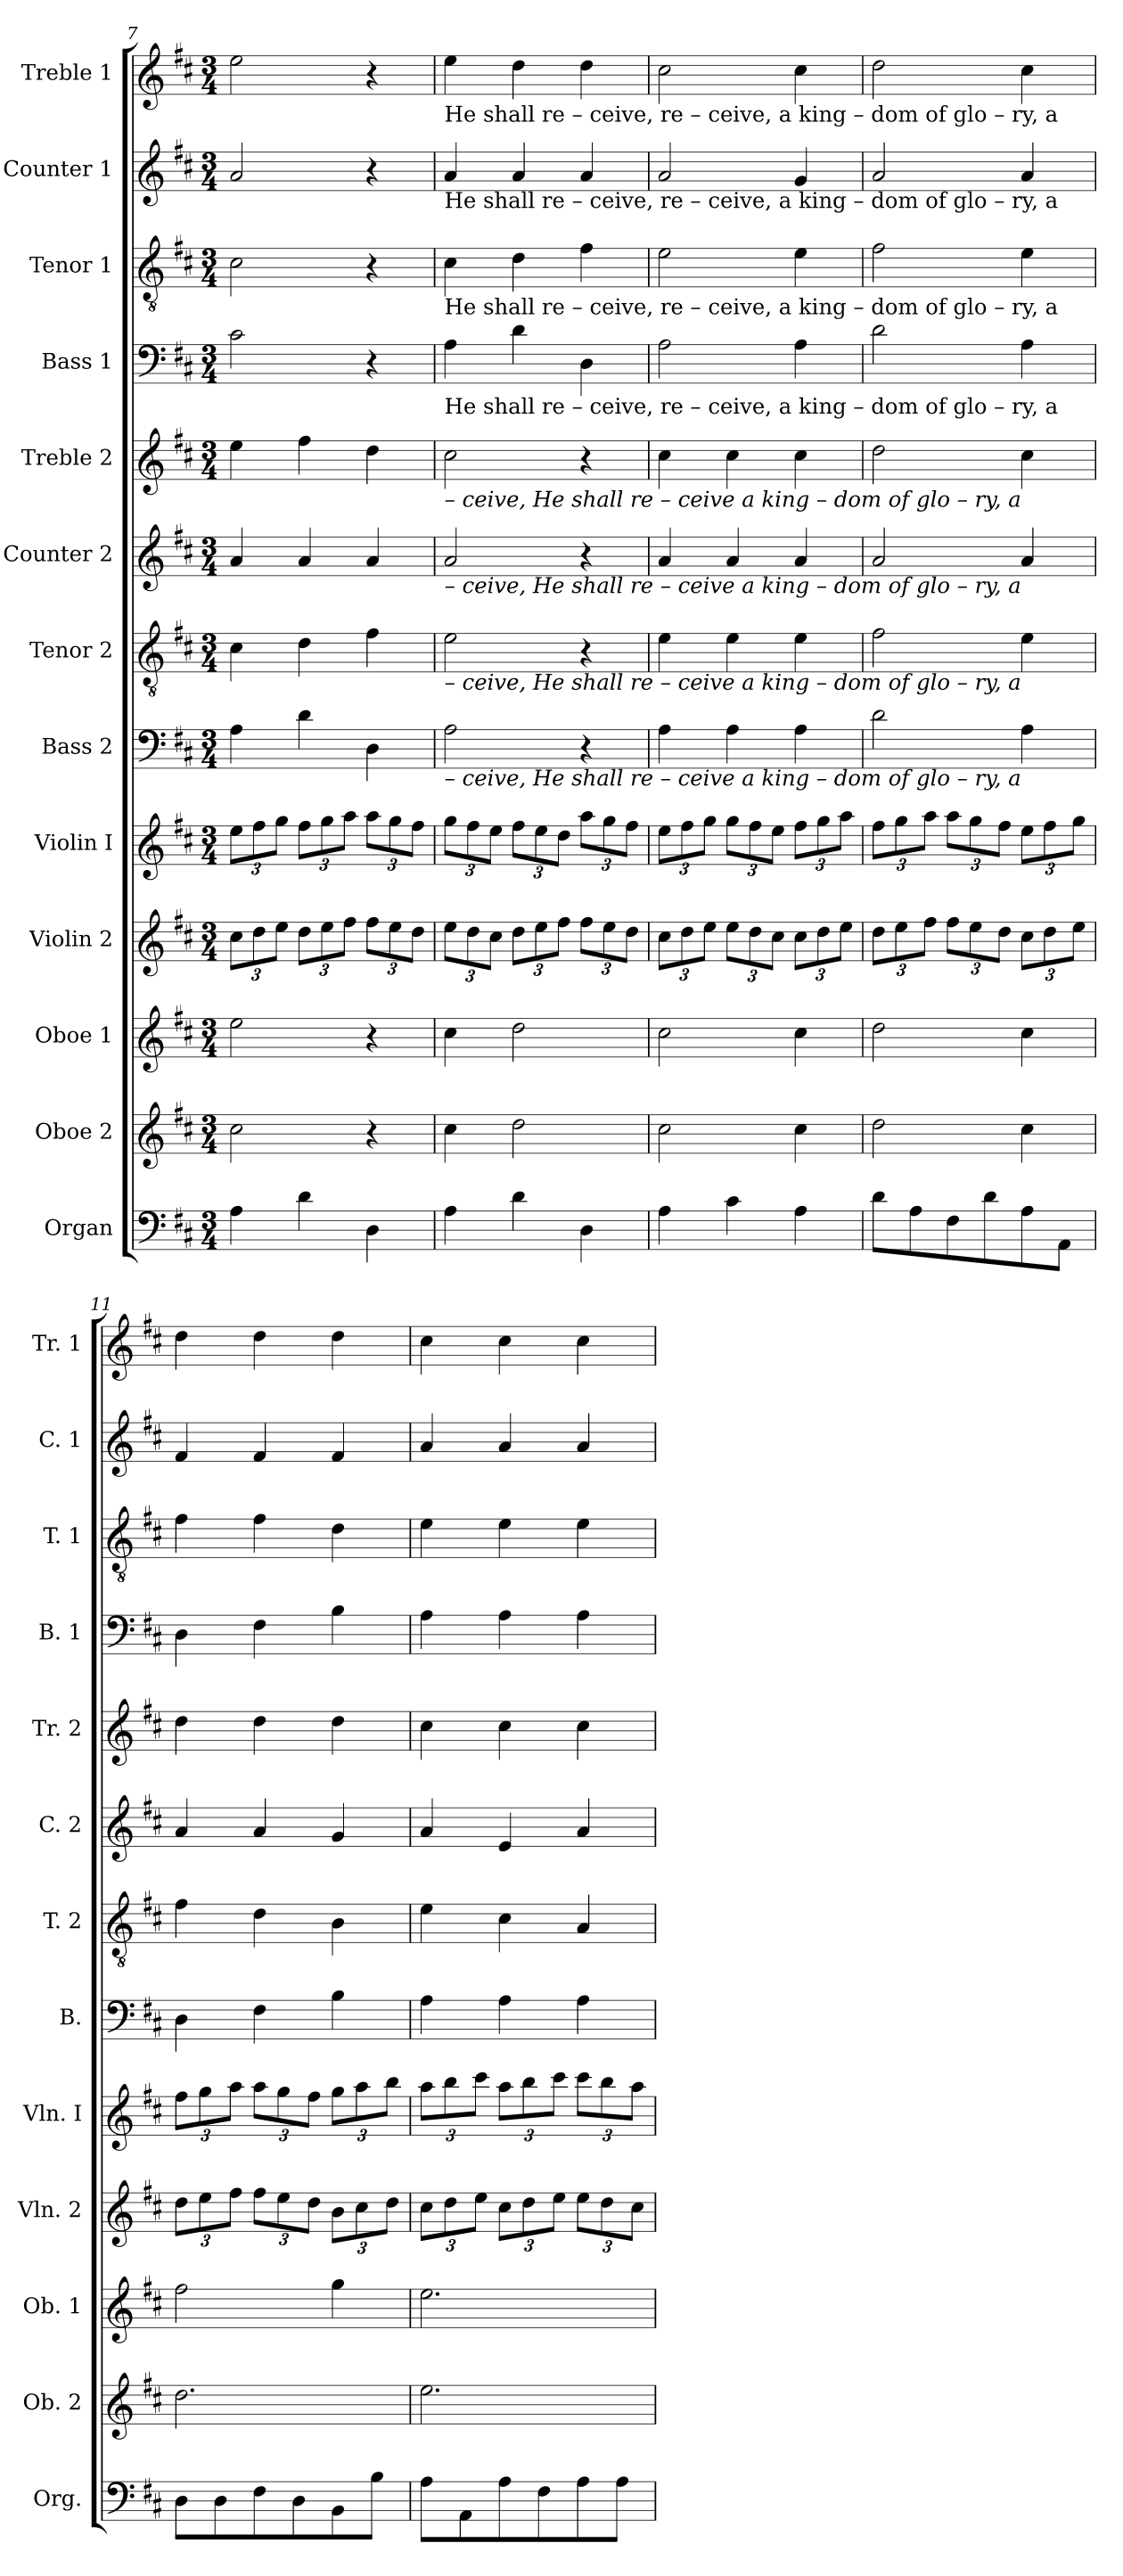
**kern	**kern	**kern	**kern	**kern	**kern	**kern	**kern	**kern	**kern	**kern	**kern	**kern
*part13	*part12	*part11	*part10	*part9	*part8	*part7	*part6	*part5	*part4	*part3	*part2	*part1
*staff13	*staff12	*staff11	*staff10	*staff9	*staff8	*staff7	*staff6	*staff5	*staff4	*staff3	*staff2	*staff1
*I"Organ	*I"Oboe 2	*I"Oboe 1	*I"Violin 2	*I"Violin  I	*I"Bass 2	*I"Tenor 2	*I"Counter 2	*I"Treble 2	*I"Bass 1	*I"Tenor 1	*I"Counter 1	*I"Treble 1
*I'Org.	*I'Ob. 2	*I'Ob. 1	*I'Vln. 2	*I'Vln.  I	*I'B.	*I'T. 2	*I'C. 2	*I'Tr. 2	*I'B. 1	*I'T. 1	*I'C. 1	*I'Tr. 1
*clefF4	*clefG2	*clefG2	*clefG2	*clefG2	*clefF4	*clefGv2	*clefG2	*clefG2	*clefF4	*clefGv2	*clefG2	*clefG2
*k[f#c#]	*k[f#c#]	*k[f#c#]	*k[f#c#]	*k[f#c#]	*k[f#c#]	*k[f#c#]	*k[f#c#]	*k[f#c#]	*k[f#c#]	*k[f#c#]	*k[f#c#]	*k[f#c#]
*M3/4	*M3/4	*M3/4	*M3/4	*M3/4	*M3/4	*M3/4	*M3/4	*M3/4	*M3/4	*M3/4	*M3/4	*M3/4
*	*	*	*Xbrackettup	*Xbrackettup	*	*	*	*	*	*	*	*
=7	=7	=7	=7	=7	=7	=7	=7	=7	=7	=7	=7	=7
4A\	2cc#\	2ee\	12cc#\L	12ee\L	4A\	4c#\	4a/	4ee\	2c#\	2c#\	2a/	2ee\
.	.	.	12dd\	12ff#\	.	.	.	.	.	.	.	.
.	.	.	12ee\J	12gg\J	.	.	.	.	.	.	.	.
4d\	.	.	12dd\L	12ff#\L	4d\	4d\	4a/	4ff#\	.	.	.	.
.	.	.	12ee\	12gg\	.	.	.	.	.	.	.	.
.	.	.	12ff#\J	12aa\J	.	.	.	.	.	.	.	.
4D\	4r	4r	12ff#\L	12aa\L	4D\	4f#\	4a/	4dd\	4r	4r	4r	4r
.	.	.	12ee\	12gg\	.	.	.	.	.	.	.	.
.	.	.	12dd\J	12ff#\J	.	.	.	.	.	.	.	.
!!LO:PB:g=z
=8	=8	=8	=8	=8	=8	=8	=8	=8	=8	=8	=8	=8
!	!	!	!	!	!	!	!	!	!	!	!	!LO:TX:b:t=He      shall    re   –   ceive,               re    –    ceive,                         a              king   –   dom        of               glo     –      ry,              a
!	!	!	!	!	!	!	!	!	!	!	!LO:TX:b:t=He      shall    re   –   ceive,               re    –    ceive,                         a              king   –   dom        of               glo     –      ry,              a	!
!	!	!	!	!	!	!	!	!	!	!LO:TX:b:t=He      shall    re   –   ceive,               re    –    ceive,                         a              king   –   dom        of               glo     –      ry,              a	!	!
!	!	!	!	!	!	!	!	!	!LO:TX:b:t=He      shall    re   –   ceive,               re    –    ceive,                         a              king   –   dom        of               glo     –      ry,             a	!	!	!
!	!	!	!	!	!	!	!	!LO:TX:b:i:t=– ceive,                         He   shall    re    –    ceive                     a             king   –  dom      of              glo    –     ry,            a	!	!	!	!
!	!	!	!	!	!	!	!LO:TX:b:i:t=– ceive,                         He   shall    re    –    ceive                     a             king   –  dom      of              glo    –     ry,            a	!	!	!	!	!
!	!	!	!	!	!	!LO:TX:b:i:t=– ceive,                         He   shall    re    –    ceive                     a             king   –  dom      of              glo    –     ry,            a	!	!	!	!	!	!
!	!	!	!	!	!LO:TX:b:i:t=– ceive,                         He   shall    re    –    ceive                     a             king   –  dom      of              glo    –     ry,            a	!	!	!	!	!	!	!
4A\	4cc#\	4cc#\	12ee\L	12gg\L	2A\	2e\	2a/	2cc#\	4A\	4c#\	4a/	4ee\
.	.	.	12dd\	12ff#\	.	.	.	.	.	.	.	.
.	.	.	12cc#\J	12ee\J	.	.	.	.	.	.	.	.
4d\	2dd\	2dd\	12dd\L	12ff#\L	.	.	.	.	4d\	4d\	4a/	4dd\
.	.	.	12ee\	12ee\	.	.	.	.	.	.	.	.
.	.	.	12ff#\J	12dd\J	.	.	.	.	.	.	.	.
4D\	.	.	12ff#\L	12aa\L	4r	4r	4r	4r	4D\	4f#\	4a/	4dd\
.	.	.	12ee\	12gg\	.	.	.	.	.	.	.	.
.	.	.	12dd\J	12ff#\J	.	.	.	.	.	.	.	.
=9	=9	=9	=9	=9	=9	=9	=9	=9	=9	=9	=9	=9
4A\	2cc#\	2cc#\	12cc#\L	12ee\L	4A\	4e\	4a/	4cc#\	2A\	2e\	2a/	2cc#\
.	.	.	12dd\	12ff#\	.	.	.	.	.	.	.	.
.	.	.	12ee\J	12gg\J	.	.	.	.	.	.	.	.
4c#\	.	.	12ee\L	12gg\L	4A\	4e\	4a/	4cc#\	.	.	.	.
.	.	.	12dd\	12ff#\	.	.	.	.	.	.	.	.
.	.	.	12cc#\J	12ee\J	.	.	.	.	.	.	.	.
4A\	4cc#\	4cc#\	12cc#\L	12ff#\L	4A\	4e\	4a/	4cc#\	4A\	4e\	4g/	4cc#\
.	.	.	12dd\	12gg\	.	.	.	.	.	.	.	.
.	.	.	12ee\J	12aa\J	.	.	.	.	.	.	.	.
=10	=10	=10	=10	=10	=10	=10	=10	=10	=10	=10	=10	=10
8d\L	2dd\	2dd\	12dd\L	12ff#\L	2d\	2f#\	2a/	2dd\	2d\	2f#\	2a/	2dd\
.	.	.	12ee\	12gg\	.	.	.	.	.	.	.	.
8A\	.	.	.	.	.	.	.	.	.	.	.	.
.	.	.	12ff#\J	12aa\J	.	.	.	.	.	.	.	.
8F#\	.	.	12ff#\L	12aa\L	.	.	.	.	.	.	.	.
.	.	.	12ee\	12gg\	.	.	.	.	.	.	.	.
8d\	.	.	.	.	.	.	.	.	.	.	.	.
.	.	.	12dd\J	12ff#\J	.	.	.	.	.	.	.	.
8A\	4cc#\	4cc#\	12cc#\L	12ee\L	4A\	4e\	4a/	4cc#\	4A\	4e\	4a/	4cc#\
.	.	.	12dd\	12ff#\	.	.	.	.	.	.	.	.
8AA\J	.	.	.	.	.	.	.	.	.	.	.	.
.	.	.	12ee\J	12gg\J	.	.	.	.	.	.	.	.
=11	=11	=11	=11	=11	=11	=11	=11	=11	=11	=11	=11	=11
8D\L	2.dd\	2ff#\	12dd\L	12ff#\L	4D\	4f#\	4a/	4dd\	4D\	4f#\	4f#/	4dd\
.	.	.	12ee\	12gg\	.	.	.	.	.	.	.	.
8D\	.	.	.	.	.	.	.	.	.	.	.	.
.	.	.	12ff#\J	12aa\J	.	.	.	.	.	.	.	.
8F#\	.	.	12ff#\L	12aa\L	4F#\	4d\	4a/	4dd\	4F#\	4f#\	4f#/	4dd\
.	.	.	12ee\	12gg\	.	.	.	.	.	.	.	.
8D\	.	.	.	.	.	.	.	.	.	.	.	.
.	.	.	12dd\J	12ff#\J	.	.	.	.	.	.	.	.
8BB\	.	4gg\	12b\L	12gg\L	4B\	4B\	4g/	4dd\	4B\	4d\	4f#/	4dd\
.	.	.	12cc#\	12aa\	.	.	.	.	.	.	.	.
8B\J	.	.	.	.	.	.	.	.	.	.	.	.
.	.	.	12dd\J	12bb\J	.	.	.	.	.	.	.	.
=12	=12	=12	=12	=12	=12	=12	=12	=12	=12	=12	=12	=12
8A\L	2.ee\	2.ee\	12cc#\L	12aa\L	4A\	4e\	4a/	4cc#\	4A\	4e\	4a/	4cc#\
.	.	.	12dd\	12bb\	.	.	.	.	.	.	.	.
8AA\	.	.	.	.	.	.	.	.	.	.	.	.
.	.	.	12ee\J	12ccc#\J	.	.	.	.	.	.	.	.
8A\	.	.	12cc#\L	12aa\L	4A\	4c#\	4e/	4cc#\	4A\	4e\	4a/	4cc#\
.	.	.	12dd\	12bb\	.	.	.	.	.	.	.	.
8F#\	.	.	.	.	.	.	.	.	.	.	.	.
.	.	.	12ee\J	12ccc#\J	.	.	.	.	.	.	.	.
8A\	.	.	12ee\L	12ccc#\L	4A\	4A/	4a/	4cc#\	4A\	4e\	4a/	4cc#\
.	.	.	12dd\	12bb\	.	.	.	.	.	.	.	.
8A\J	.	.	.	.	.	.	.	.	.	.	.	.
.	.	.	12cc#\J	12aa\J	.	.	.	.	.	.	.	.
=	=	=	=	=	=	=	=	=	=	=	=	=
*-	*-	*-	*-	*-	*-	*-	*-	*-	*-	*-	*-	*-
